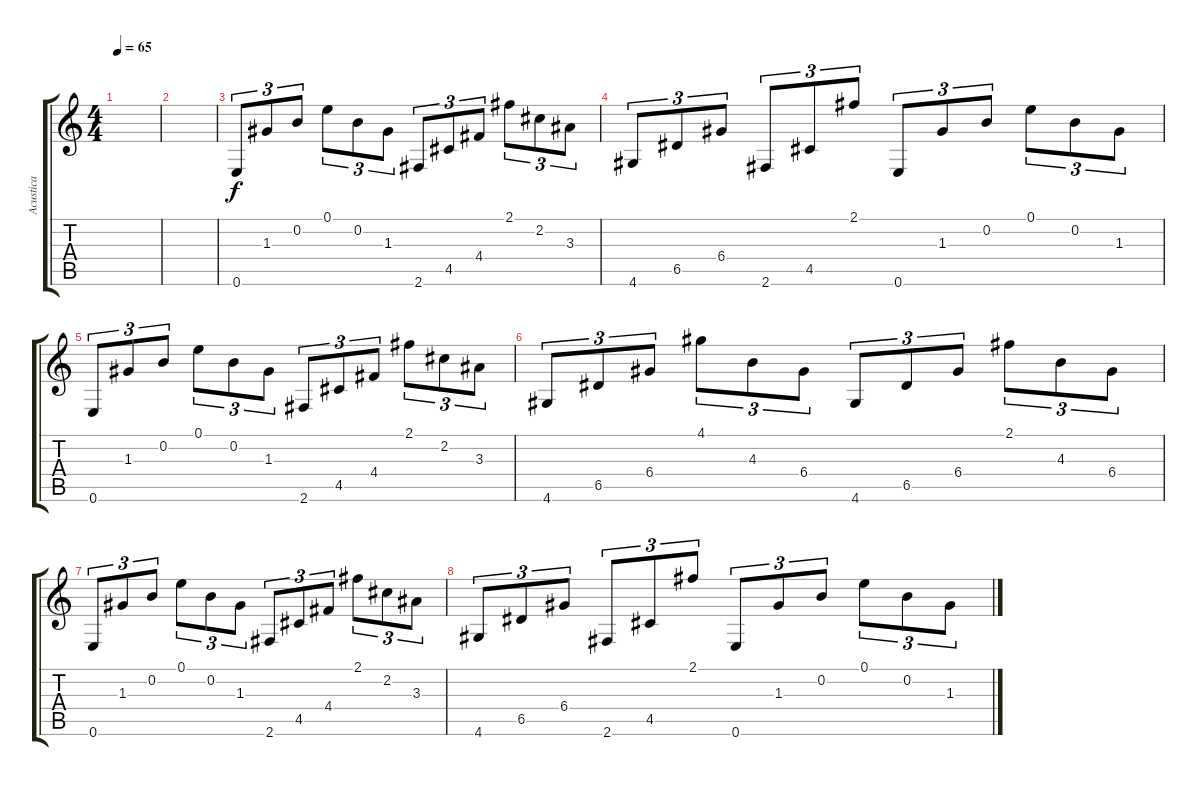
\track ("Acustica" "Acustica") {instrument acousticguitarsteel}
\staff {score tabs}
\tuning (E4 B3 G3 D3 A2 E2) {hide}
\ts (4 4)
\tempo 65
\clef g2
\ks c
|
|
0.6.8{tu (3 2)} 1.3.8{tu (3 2)} 0.2.8{tu (3 2)} 0.1.8{tu (3 2)} 0.2.8{tu (3 2)} 1.3.8{tu (3 2)} 2.6.8{tu (3 2)} 4.5.8{tu (3 2)} 4.4.8{tu (3 2)} 2.1.8{tu (3 2)} 2.2.8{tu (3 2)} 3.3.8{tu (3 2)} |
4.6.8{tu (3 2)} 6.5.8{tu (3 2)} 6.4.8{tu (3 2)} 2.6.8{tu (3 2)} 4.5.8{tu (3 2)} 2.1.8{tu (3 2)} 0.6.8{tu (3 2)} 1.3.8{tu (3 2)} 0.2.8{tu (3 2)} 0.1.8{tu (3 2)} 0.2.8{tu (3 2)} 1.3.8{tu (3 2)} |
0.6.8{tu (3 2)} 1.3.8{tu (3 2)} 0.2.8{tu (3 2)} 0.1.8{tu (3 2)} 0.2.8{tu (3 2)} 1.3.8{tu (3 2)} 2.6.8{tu (3 2)} 4.5.8{tu (3 2)} 4.4.8{tu (3 2)} 2.1.8{tu (3 2)} 2.2.8{tu (3 2)} 3.3.8{tu (3 2)} |
4.6.8{tu (3 2)} 6.5.8{tu (3 2)} 6.4.8{tu (3 2)} 4.1.8{tu (3 2)} 4.3.8{tu (3 2)} 6.4.8{tu (3 2)} 4.6.8{tu (3 2)} 6.5.8{tu (3 2)} 6.4.8{tu (3 2)} 2.1.8{tu (3 2)} 4.3.8{tu (3 2)} 6.4.8{tu (3 2)} |
0.6.8{tu (3 2)} 1.3.8{tu (3 2)} 0.2.8{tu (3 2)} 0.1.8{tu (3 2)} 0.2.8{tu (3 2)} 1.3.8{tu (3 2)} 2.6.8{tu (3 2)} 4.5.8{tu (3 2)} 4.4.8{tu (3 2)} 2.1.8{tu (3 2)} 2.2.8{tu (3 2)} 3.3.8{tu (3 2)} |
4.6.8{tu (3 2)} 6.5.8{tu (3 2)} 6.4.8{tu (3 2)} 2.6.8{tu (3 2)} 4.5.8{tu (3 2)} 2.1.8{tu (3 2)} 0.6.8{tu (3 2)} 1.3.8{tu (3 2)} 0.2.8{tu (3 2)} 0.1.8{tu (3 2)} 0.2.8{tu (3 2)} 1.3.8{tu (3 2)}
